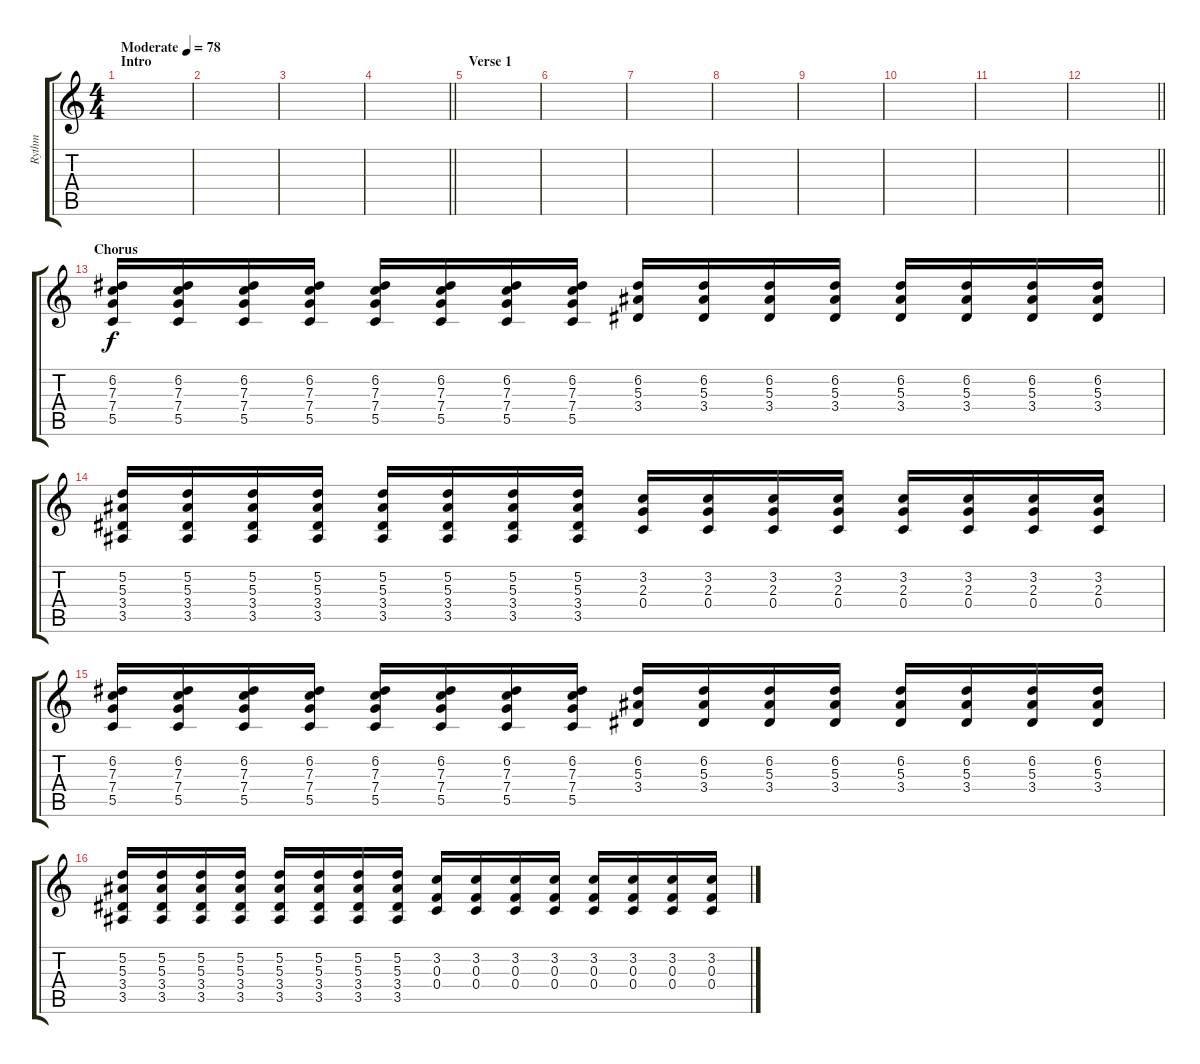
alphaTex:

\track ("Rythm" "Rythm") {instrument distortionguitar}
\staff {score tabs}
\tuning (D4 A3 F3 C3 G2 C2) {hide}
\ts (4 4)
\section ("" "Intro")
\tempo (78 "Moderate")
\clef g2
\ks c
|
|
|
\barLineRight lightlight
|
\section ("" "Verse 1")
|
|
|
|
|
|
|
\barLineRight lightlight
|
\section ("" "Chorus")
(6.2 7.3 7.4 5.5).16 (6.2 7.3 7.4 5.5).16 (6.2 7.3 7.4 5.5).16 (6.2 7.3 7.4 5.5).16 (6.2 7.3 7.4 5.5).16 (6.2 7.3 7.4 5.5).16 (6.2 7.3 7.4 5.5).16 (6.2 7.3 7.4 5.5).16 (6.2 5.3 3.4).16 (6.2 5.3 3.4).16 (6.2 5.3 3.4).16 (6.2 5.3 3.4).16 (6.2 5.3 3.4).16 (6.2 5.3 3.4).16 (6.2 5.3 3.4).16 (6.2 5.3 3.4).16 |
(5.2 5.3 3.4 3.5).16 (5.2 5.3 3.4 3.5).16 (5.2 5.3 3.4 3.5).16 (5.2 5.3 3.4 3.5).16 (5.2 5.3 3.4 3.5).16 (5.2 5.3 3.4 3.5).16 (5.2 5.3 3.4 3.5).16 (5.2 5.3 3.4 3.5).16 (3.2 2.3 0.4).16 (3.2 2.3 0.4).16 (3.2 2.3 0.4).16 (3.2 2.3 0.4).16 (3.2 2.3 0.4).16 (3.2 2.3 0.4).16 (3.2 2.3 0.4).16 (3.2 2.3 0.4).16 |
(6.2 7.3 7.4 5.5).16 (6.2 7.3 7.4 5.5).16 (6.2 7.3 7.4 5.5).16 (6.2 7.3 7.4 5.5).16 (6.2 7.3 7.4 5.5).16 (6.2 7.3 7.4 5.5).16 (6.2 7.3 7.4 5.5).16 (6.2 7.3 7.4 5.5).16 (6.2 5.3 3.4).16 (6.2 5.3 3.4).16 (6.2 5.3 3.4).16 (6.2 5.3 3.4).16 (6.2 5.3 3.4).16 (6.2 5.3 3.4).16 (6.2 5.3 3.4).16 (6.2 5.3 3.4).16 |
(5.2 5.3 3.4 3.5).16 (5.2 5.3 3.4 3.5).16 (5.2 5.3 3.4 3.5).16 (5.2 5.3 3.4 3.5).16 (5.2 5.3 3.4 3.5).16 (5.2 5.3 3.4 3.5).16 (5.2 5.3 3.4 3.5).16 (5.2 5.3 3.4 3.5).16 (3.2 0.3 0.4).16 (3.2 0.3 0.4).16 (3.2 0.3 0.4).16 (3.2 0.3 0.4).16 (3.2 0.3 0.4).16 (3.2 0.3 0.4).16 (3.2 0.3 0.4).16 (3.2 0.3 0.4).16
